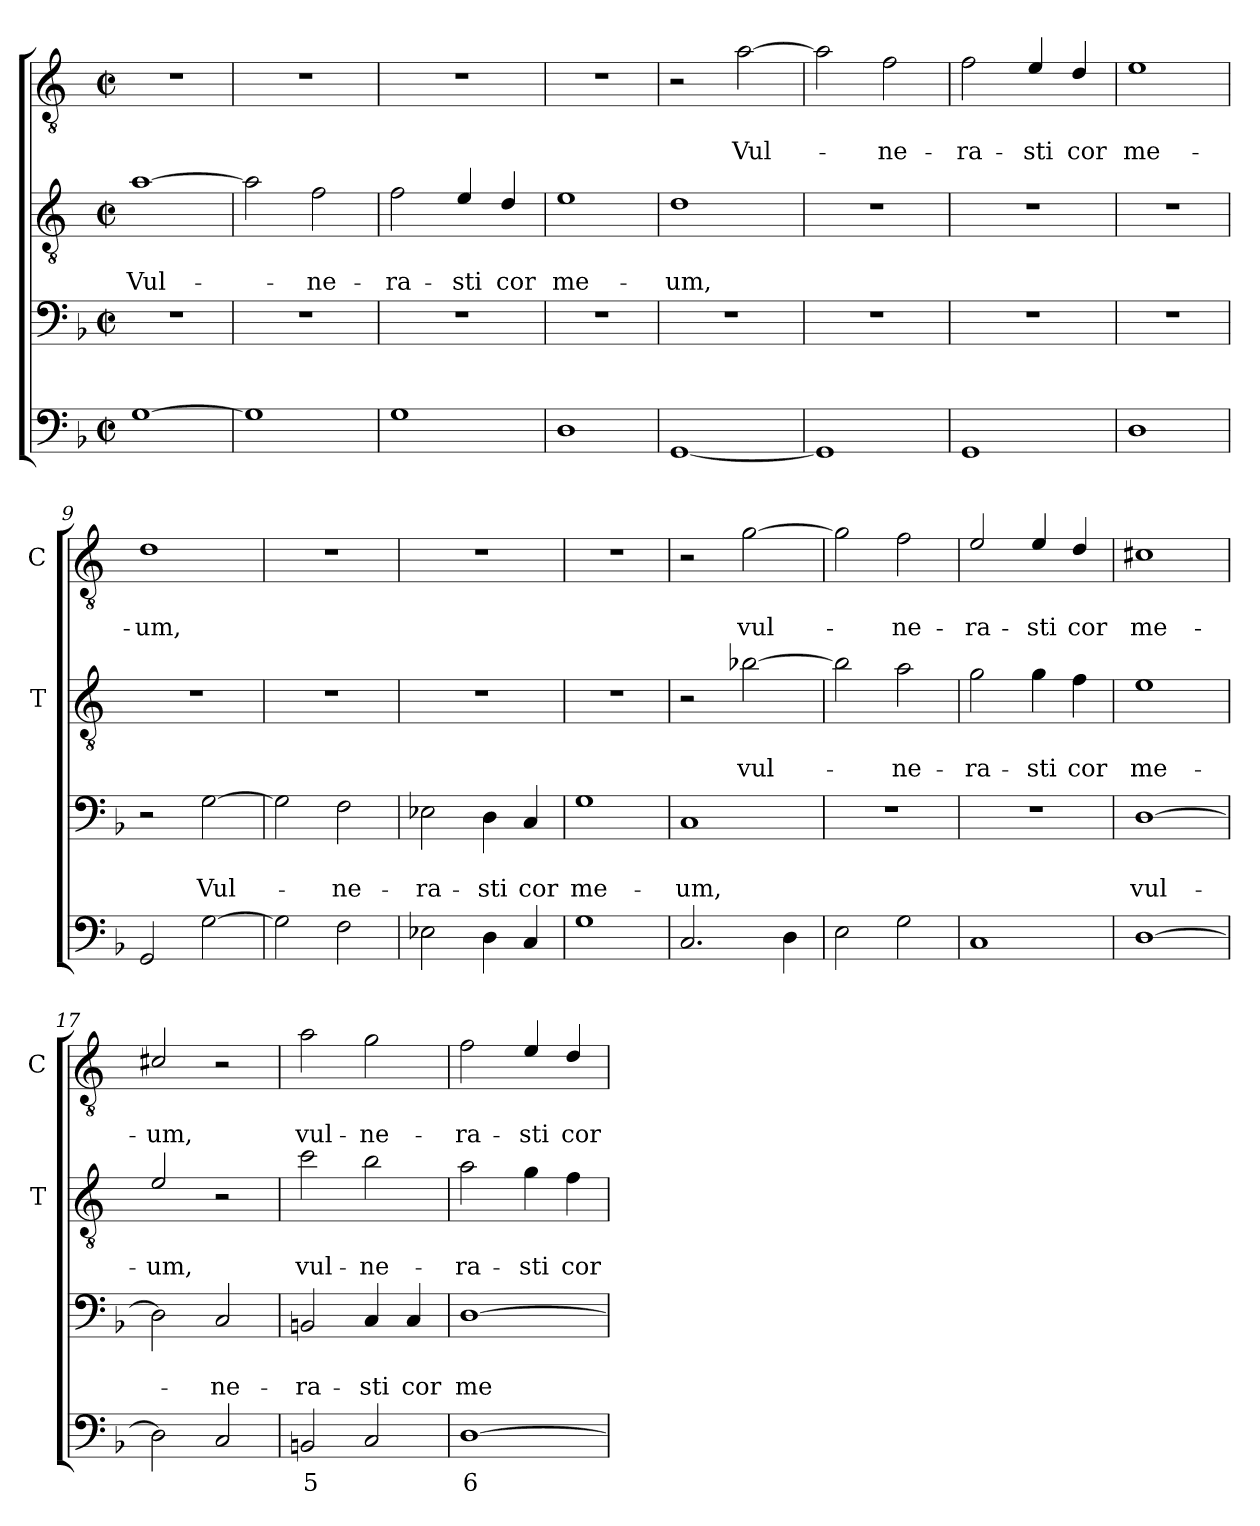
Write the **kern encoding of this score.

**kern	**text	**kern	**text	**text	**kern	**text	**text	**kern	**text	**text
*part4	*part4	*part3	*part3	*part3	*part2	*part2	*part2	*part1	*part1	*part1
*staff4	*staff4	*staff3	*staff3	*staff3	*staff2	*staff2	*staff2	*staff1	*staff1	*staff1
*	*	*	*	*	*I'T	*	*	*I'C	*	*
*clefF4	*	*clefF4	*	*	*clefGv2	*	*	*clefGv2	*	*
*	*	*	*	*	*ITrd4c7	*	*	*ITrd4c7	*	*
*k[b-]	*	*k[b-]	*	*	*k[b-]	*	*	*k[b-]	*	*
*F:	*	*F:	*	*	*F:	*	*	*F:	*	*
*M2/2	*	*M2/2	*	*	*M2/2	*	*	*M2/2	*	*
*met(c|)	*	*met(c|)	*	*	*met(c|)	*	*	*met(c|)	*	*
=1	=1	=1	=1	=1	=1	=1	=1	=1	=1	=1
!	!	!	!	!	!	!	!LO:LY:b	!	!	!
[1G	.	1r	.	.	[1d	.	Vul-	1r	.	.
=2	=2	=2	=2	=2	=2	=2	=2	=2	=2	=2
1G]	.	1r	.	.	2d\]	.	.	1r	.	.
!	!	!	!	!	!	!	!LO:LY:b	!	!	!
.	.	.	.	.	2B-\	.	-ne-	.	.	.
=3	=3	=3	=3	=3	=3	=3	=3	=3	=3	=3
!	!	!	!	!	!	!	!LO:LY:b	!	!	!
1G	.	1r	.	.	2B-\	.	-ra-	1r	.	.
!	!	!	!	!	!	!	!LO:LY:b	!	!	!
.	.	.	.	.	4A/	.	-sti	.	.	.
!	!	!	!	!	!	!	!LO:LY:b	!	!	!
.	.	.	.	.	4G/	.	cor	.	.	.
=4	=4	=4	=4	=4	=4	=4	=4	=4	=4	=4
!	!	!	!	!	!	!	!LO:LY:b	!	!	!
1D	.	1r	.	.	1A	.	me-	1r	.	.
=5	=5	=5	=5	=5	=5	=5	=5	=5	=5	=5
!	!	!	!	!	!	!	!LO:LY:b	!	!	!
[1GG	.	1r	.	.	1G	.	-um,	2r	.	.
!	!	!	!	!	!	!	!	!	!	!LO:LY:b
.	.	.	.	.	.	.	.	[2d\	.	Vul-
=6	=6	=6	=6	=6	=6	=6	=6	=6	=6	=6
1GG]	.	1r	.	.	1r	.	.	2d\]	.	.
!	!	!	!	!	!	!	!	!	!	!LO:LY:b
.	.	.	.	.	.	.	.	2B-\	.	-ne-
=7	=7	=7	=7	=7	=7	=7	=7	=7	=7	=7
!	!	!	!	!	!	!	!	!	!	!LO:LY:b
1GG	.	1r	.	.	1r	.	.	2B-\	.	-ra-
!	!	!	!	!	!	!	!	!	!	!LO:LY:b
.	.	.	.	.	.	.	.	4A/	.	-sti
!	!	!	!	!	!	!	!	!	!	!LO:LY:b
.	.	.	.	.	.	.	.	4G/	.	cor
=8	=8	=8	=8	=8	=8	=8	=8	=8	=8	=8
!	!	!	!	!	!	!	!	!	!	!LO:LY:b
1D	.	1r	.	.	1r	.	.	1A	.	me-
!!LO:LB:g=z
=9	=9	=9	=9	=9	=9	=9	=9	=9	=9	=9
!	!	!	!	!	!	!	!	!	!	!LO:LY:b
2GG/	.	2r	.	.	1r	.	.	1G	.	-um,
!	!	!	!	!LO:LY:b	!	!	!	!	!	!
[2G\	.	[2G\	.	Vul-	.	.	.	.	.	.
=10	=10	=10	=10	=10	=10	=10	=10	=10	=10	=10
2G\]	.	2G\]	.	.	1r	.	.	1r	.	.
!	!	!	!	!LO:LY:b	!	!	!	!	!	!
2F\	.	2F\	.	-ne-	.	.	.	.	.	.
=11	=11	=11	=11	=11	=11	=11	=11	=11	=11	=11
!	!	!	!	!LO:LY:b	!	!	!	!	!	!
2E-X\	.	2E-X\	.	-ra-	1r	.	.	1r	.	.
!	!	!	!	!LO:LY:b	!	!	!	!	!	!
4D\	.	4D\	.	-sti	.	.	.	.	.	.
!	!	!	!	!LO:LY:b	!	!	!	!	!	!
4C/	.	4C/	.	cor	.	.	.	.	.	.
=12	=12	=12	=12	=12	=12	=12	=12	=12	=12	=12
!	!	!	!	!LO:LY:b	!	!	!	!	!	!
1G	.	1G	.	me-	1r	.	.	1r	.	.
=13	=13	=13	=13	=13	=13	=13	=13	=13	=13	=13
!	!	!	!	!LO:LY:b	!	!	!	!	!	!
2.C/	.	1C	.	-um,	2r	.	.	2r	.	.
!	!	!	!	!	!	!	!LO:LY:b	!	!	!LO:LY:b
.	.	.	.	.	[2e-X\	.	vul-	[2c\	.	vul-
4D\	.	.	.	.	.	.	.	.	.	.
=14	=14	=14	=14	=14	=14	=14	=14	=14	=14	=14
2E\	.	1r	.	.	2e-\]	.	.	2c\]	.	.
!	!	!	!	!	!	!	!LO:LY:b	!	!	!LO:LY:b
2G\	.	.	.	.	2d\	.	-ne-	2B-\	.	-ne-
=15	=15	=15	=15	=15	=15	=15	=15	=15	=15	=15
*^	*	*	*	*	*	*	*	*	*	*
!	!	!	!	!	!	!	!	!LO:LY:b	!	!	!LO:LY:b
1C	2ryy	.	1r	.	.	2c\	.	-ra-	2A/	.	-ra-
!	!	!	!	!	!	!	!	!LO:LY:b	!	!	!LO:LY:b
.	4ryy	.	.	.	.	4c\	.	-sti	4A/	.	-sti
!	!	!	!	!	!	!	!	!LO:LY:b	!	!	!LO:LY:b
.	4ryy	.	.	.	.	4B-\	.	cor	4G/	.	cor
!!LO:LB:g=z
=16	=16	=16	=16	=16	=16	=16	=16	=16	=16	=16	=16
!	!	!	!	!	!LO:LY:b	!	!	!LO:LY:b	!	!	!LO:LY:b
*v	*v	*	*	*	*	*	*	*	*	*	*
[1D	.	[1D	.	vul-	1A	.	me-	1F#X	.	me-
=17	=17	=17	=17	=17	=17	=17	=17	=17	=17	=17
!	!	!	!	!	!	!	!LO:LY:b	!	!	!LO:LY:b
2D\]	.	2D\]	.	.	2A/	.	-um,	2F#X/	.	-um,
!	!	!	!	!LO:LY:b	!	!	!	!	!	!
2C/	.	2C/	.	-ne-	2r	.	.	2r	.	.
=18	=18	=18	=18	=18	=18	=18	=18	=18	=18	=18
!	!LO:LY:b	!	!	!LO:LY:b	!	!	!LO:LY:b	!	!	!LO:LY:b
2BBn/	5	2BBn/	.	-ra-	2f\	.	vul-	2d\	.	vul-
!	!	!	!	!LO:LY:b	!	!	!LO:LY:b	!	!	!LO:LY:b
2C/	.	4C/	.	-sti	2e\	.	-ne-	2c\	.	-ne-
!	!	!	!	!LO:LY:b	!	!	!	!	!	!
.	.	4C/	.	cor	.	.	.	.	.	.
=19	=19	=19	=19	=19	=19	=19	=19	=19	=19	=19
!	!LO:LY:b	!	!	!LO:LY:b	!	!	!LO:LY:b	!	!	!LO:LY:b
[1D	6	[1D	.	me-	2d\	.	-ra-	2B-\	.	-ra-
!	!	!	!	!	!	!	!LO:LY:b	!	!	!LO:LY:b
.	.	.	.	.	4c\	.	-sti	4A/	.	-sti
!	!	!	!	!	!	!	!LO:LY:b	!	!	!LO:LY:b
.	.	.	.	.	4B-\	.	cor	4G/	.	cor
=	=	=	=	=	=	=	=	=	=	=
*-	*-	*-	*-	*-	*-	*-	*-	*-	*-	*-
